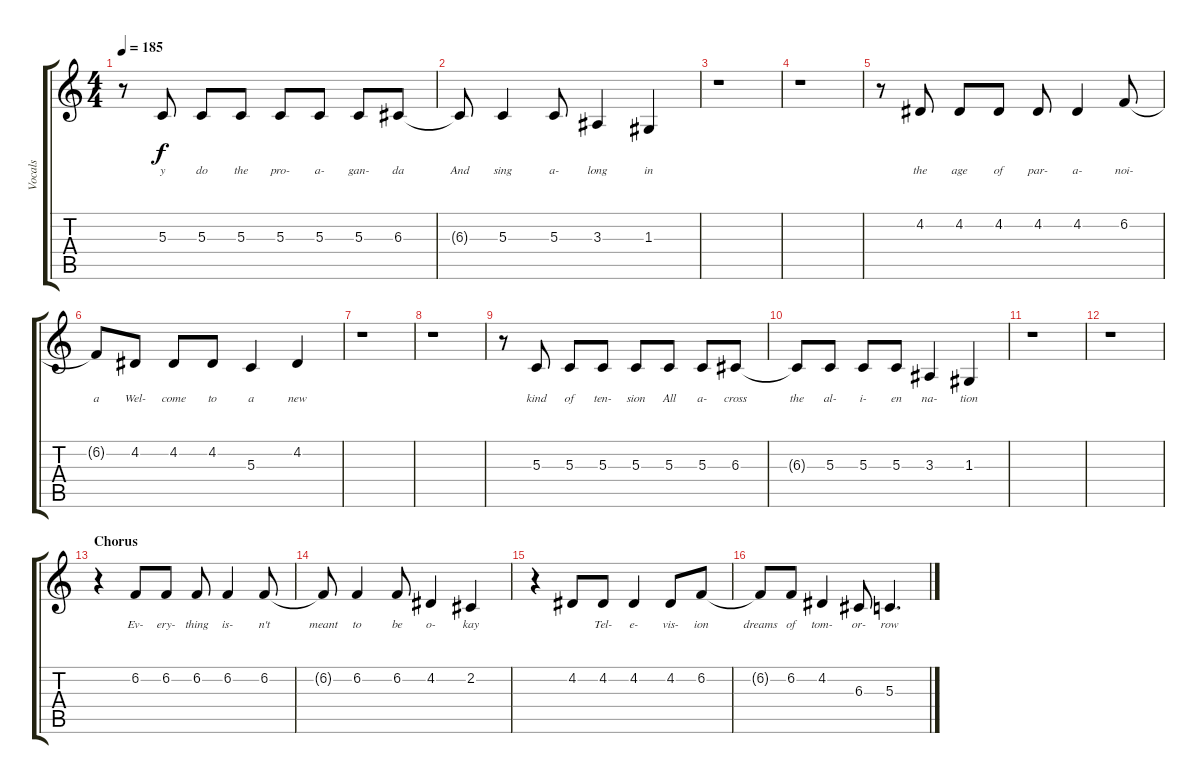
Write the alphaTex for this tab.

\track ("Vocals" "Vocals") {instrument lead8bassandlead}
\staff {score tabs}
\tuning (E4 B3 G3 D3 A2 E2) {hide}
\ts (4 4)
\tempo 185
\clef g2
\ks c
r.8{dy f} 5.3.8{lyrics (0 "y") lyrics (1 "") lyrics (2 "") lyrics (3 "") lyrics (4 "")} 5.3.8{lyrics (0 "do") lyrics (1 "") lyrics (2 "") lyrics (3 "") lyrics (4 "")} 5.3.8{lyrics (0 "the") lyrics (1 "") lyrics (2 "") lyrics (3 "") lyrics (4 "")} 5.3.8{lyrics (0 "pro-") lyrics (1 "") lyrics (2 "") lyrics (3 "") lyrics (4 "")} 5.3.8{lyrics (0 "a-") lyrics (1 "") lyrics (2 "") lyrics (3 "") lyrics (4 "")} 5.3.8{lyrics (0 "gan-") lyrics (1 "") lyrics (2 "") lyrics (3 "") lyrics (4 "")} 6.3.8{lyrics (0 "da") lyrics (1 "") lyrics (2 "") lyrics (3 "") lyrics (4 "")} |
6.3{t}.8{lyrics (0 "And") lyrics (1 "") lyrics (2 "") lyrics (3 "") lyrics (4 "")} 5.3.4{lyrics (0 "sing") lyrics (1 "") lyrics (2 "") lyrics (3 "") lyrics (4 "")} 5.3.8{lyrics (0 "a-") lyrics (1 "") lyrics (2 "") lyrics (3 "") lyrics (4 "")} 3.3.4{lyrics (0 "long") lyrics (1 "") lyrics (2 "") lyrics (3 "") lyrics (4 "")} 1.3.4{lyrics (0 "in") lyrics (1 "") lyrics (2 "") lyrics (3 "") lyrics (4 "")} |
r.1 |
r.1 |
r.8 4.2.8{lyrics (0 "the") lyrics (1 "") lyrics (2 "") lyrics (3 "") lyrics (4 "")} 4.2.8{lyrics (0 "age") lyrics (1 "") lyrics (2 "") lyrics (3 "") lyrics (4 "")} 4.2.8{lyrics (0 "of") lyrics (1 "") lyrics (2 "") lyrics (3 "") lyrics (4 "")} 4.2.8{lyrics (0 "par-") lyrics (1 "") lyrics (2 "") lyrics (3 "") lyrics (4 "")} 4.2.4{lyrics (0 "a-") lyrics (1 "") lyrics (2 "") lyrics (3 "") lyrics (4 "")} 6.2.8{lyrics (0 "noi-") lyrics (1 "") lyrics (2 "") lyrics (3 "") lyrics (4 "")} |
6.2{t}.8{lyrics (0 "a") lyrics (1 "") lyrics (2 "") lyrics (3 "") lyrics (4 "")} 4.2.8{lyrics (0 "Wel-") lyrics (1 "") lyrics (2 "") lyrics (3 "") lyrics (4 "")} 4.2.8{lyrics (0 "come") lyrics (1 "") lyrics (2 "") lyrics (3 "") lyrics (4 "")} 4.2.8{lyrics (0 "to") lyrics (1 "") lyrics (2 "") lyrics (3 "") lyrics (4 "")} 5.3.4{lyrics (0 "a") lyrics (1 "") lyrics (2 "") lyrics (3 "") lyrics (4 "")} 4.2.4{lyrics (0 "new") lyrics (1 "") lyrics (2 "") lyrics (3 "") lyrics (4 "")} |
r.1 |
r.1 |
r.8 5.3.8{lyrics (0 "kind") lyrics (1 "") lyrics (2 "") lyrics (3 "") lyrics (4 "")} 5.3.8{lyrics (0 "of") lyrics (1 "") lyrics (2 "") lyrics (3 "") lyrics (4 "")} 5.3.8{lyrics (0 "ten-") lyrics (1 "") lyrics (2 "") lyrics (3 "") lyrics (4 "")} 5.3.8{lyrics (0 "sion") lyrics (1 "") lyrics (2 "") lyrics (3 "") lyrics (4 "")} 5.3.8{lyrics (0 "All") lyrics (1 "") lyrics (2 "") lyrics (3 "") lyrics (4 "")} 5.3.8{lyrics (0 "a-") lyrics (1 "") lyrics (2 "") lyrics (3 "") lyrics (4 "")} 6.3.8{lyrics (0 "cross") lyrics (1 "") lyrics (2 "") lyrics (3 "") lyrics (4 "")} |
6.3{t}.8{lyrics (0 "the") lyrics (1 "") lyrics (2 "") lyrics (3 "") lyrics (4 "")} 5.3.8{lyrics (0 "al-") lyrics (1 "") lyrics (2 "") lyrics (3 "") lyrics (4 "")} 5.3.8{lyrics (0 "i-") lyrics (1 "") lyrics (2 "") lyrics (3 "") lyrics (4 "")} 5.3.8{lyrics (0 "en") lyrics (1 "") lyrics (2 "") lyrics (3 "") lyrics (4 "")} 3.3.4{lyrics (0 "na-") lyrics (1 "") lyrics (2 "") lyrics (3 "") lyrics (4 "")} 1.3.4{lyrics (0 "tion") lyrics (1 "") lyrics (2 "") lyrics (3 "") lyrics (4 "")} |
r.1 |
r.1 |
\section ("" "Chorus")
r.4 6.2.8{lyrics (0 "Ev-") lyrics (1 "") lyrics (2 "") lyrics (3 "") lyrics (4 "")} 6.2.8{lyrics (0 "ery-") lyrics (1 "") lyrics (2 "") lyrics (3 "") lyrics (4 "")} 6.2.8{lyrics (0 "thing") lyrics (1 "") lyrics (2 "") lyrics (3 "") lyrics (4 "")} 6.2.4{lyrics (0 "is-") lyrics (1 "") lyrics (2 "") lyrics (3 "") lyrics (4 "")} 6.2.8{lyrics (0 "n't") lyrics (1 "") lyrics (2 "") lyrics (3 "") lyrics (4 "")} |
6.2{t}.8{lyrics (0 "meant") lyrics (1 "") lyrics (2 "") lyrics (3 "") lyrics (4 "")} 6.2.4{lyrics (0 "to") lyrics (1 "") lyrics (2 "") lyrics (3 "") lyrics (4 "")} 6.2.8{lyrics (0 "be") lyrics (1 "") lyrics (2 "") lyrics (3 "") lyrics (4 "")} 4.2.4{lyrics (0 "o-") lyrics (1 "") lyrics (2 "") lyrics (3 "") lyrics (4 "")} 2.2.4{lyrics (0 "kay") lyrics (1 "") lyrics (2 "") lyrics (3 "") lyrics (4 "")} |
r.4 4.2.8{lyrics (0 " ") lyrics (1 "") lyrics (2 "") lyrics (3 "") lyrics (4 "")} 4.2.8{lyrics (0 "Tel-") lyrics (1 "") lyrics (2 "") lyrics (3 "") lyrics (4 "")} 4.2.4{lyrics (0 "e-") lyrics (1 "") lyrics (2 "") lyrics (3 "") lyrics (4 "")} 4.2.8{lyrics (0 "vis-") lyrics (1 "") lyrics (2 "") lyrics (3 "") lyrics (4 "")} 6.2.8{lyrics (0 "ion") lyrics (1 "") lyrics (2 "") lyrics (3 "") lyrics (4 "")} |
6.2{t}.8{lyrics (0 "dreams") lyrics (1 "") lyrics (2 "") lyrics (3 "") lyrics (4 "")} 6.2.8{lyrics (0 "of") lyrics (1 "") lyrics (2 "") lyrics (3 "") lyrics (4 "")} 4.2.4{lyrics (0 "tom-") lyrics (1 "") lyrics (2 "") lyrics (3 "") lyrics (4 "")} 6.3.8{lyrics (0 "or-") lyrics (1 "") lyrics (2 "") lyrics (3 "") lyrics (4 "")} 5.3{h}.4{d lyrics (0 "row") lyrics (1 "") lyrics (2 "") lyrics (3 "") lyrics (4 "")}
